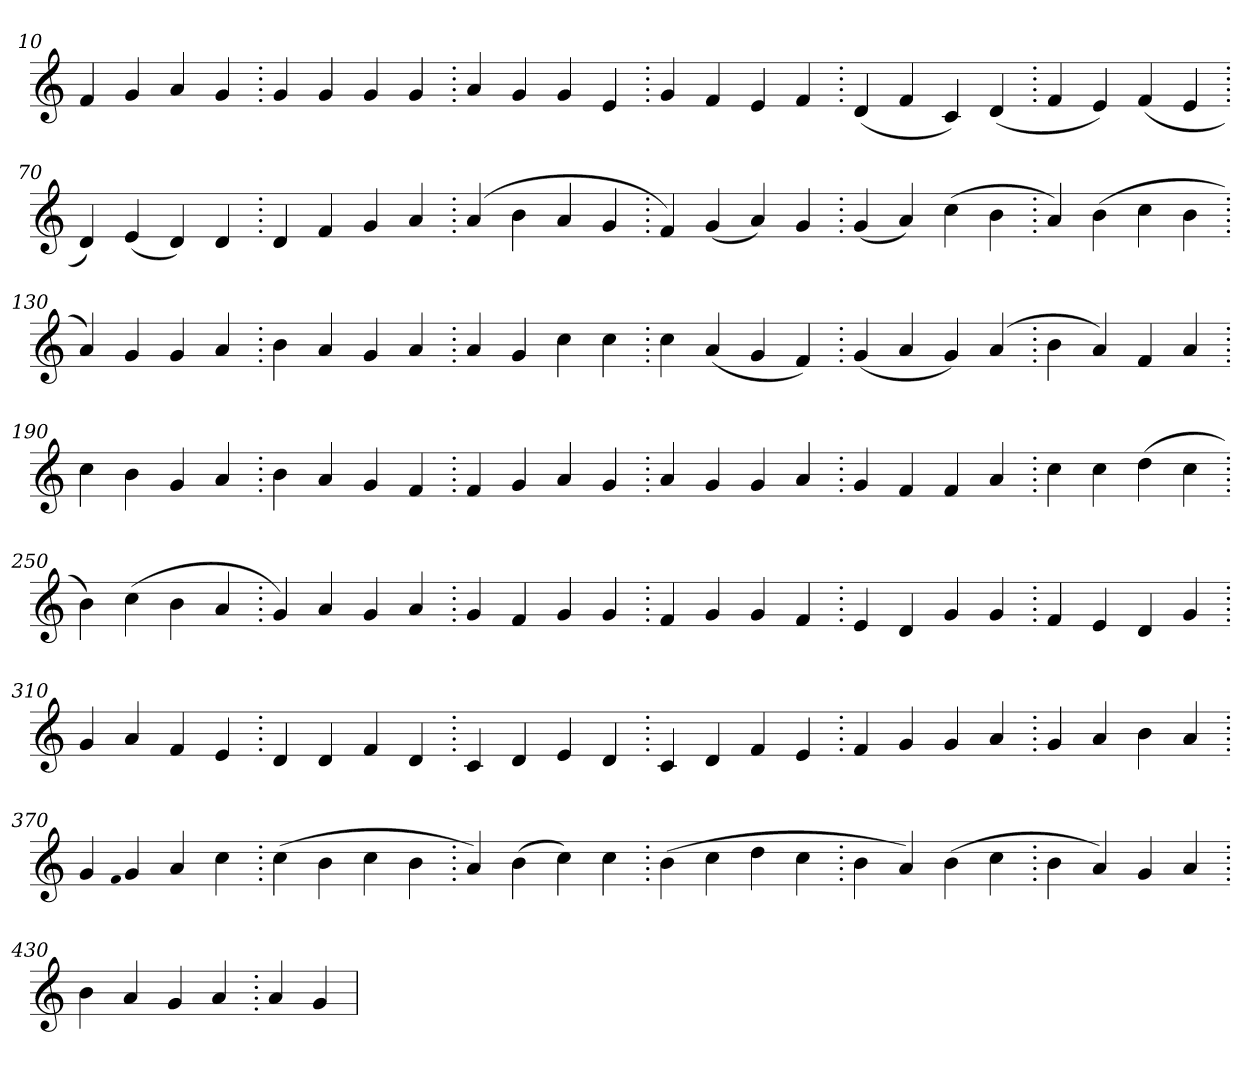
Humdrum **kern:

**kern
*part1
*staff1
*clefG2
=10.
4f
4g
4a
4g
=20.
4g
4g
4g
4g
=30.
4a
4g
4g
4e
=40.
4g
4f
4e
4f
=50.
(>4d
4f
4c)
(>4d
=60.
4f
4e)
(>4f
4e
=70.
4d)
(>4e
4d)
4d
=80.
4d
4f
4g
4a
=90.
(>4a
4b
4a
4g
=100.
4f)
(>4g
4a)
4g
=110.
(>4g
4a)
(>4cc
4b
=120.
4a)
(>4b
4cc
4b
=130.
4a)
4g
4g
4a
=140.
4b
4a
4g
4a
=150.
4a
4g
4cc
4cc
=160.
4cc
(>4a
4g
4f)
=170.
(>4g
4a
4g)
(>4a
=180.
4b
4a)
4f
4a
=190.
4cc
4b
4g
4a
=200.
4b
4a
4g
4f
=210.
4f
4g
4a
4g
=220.
4a
4g
4g
4a
=230.
4g
4f
4f
4a
=240.
4cc
4cc
(>4dd
4cc
=250.
4b)
(>4cc
4b
4a
=260.
4g)
4a
4g
4a
=270.
4g
4f
4g
4g
=280.
4f
4g
4g
4f
=290.
4e
4d
4g
4g
=300.
4f
4e
4d
4g
=310.
4g
4a
4f
4e
=320.
4d
4d
4f
4d
=330.
4c
4d
4e
4d
=340.
4c
4d
4f
4e
=350.
4f
4g
4g
4a
=360.
4g
4a
4b
4a
=370.
4g
qqf
4g
4a
4cc
=380.
(>4cc
4b
4cc
4b
=390.
4a)
(>4b
4cc)
4cc
=400.
(>4b
4cc
4dd
4cc
=410.
4b
4a)
(>4b
4cc
=420.
4b
4a)
4g
4a
=430.
4b
4a
4g
4a
=440.
4a
4g
=
*-
